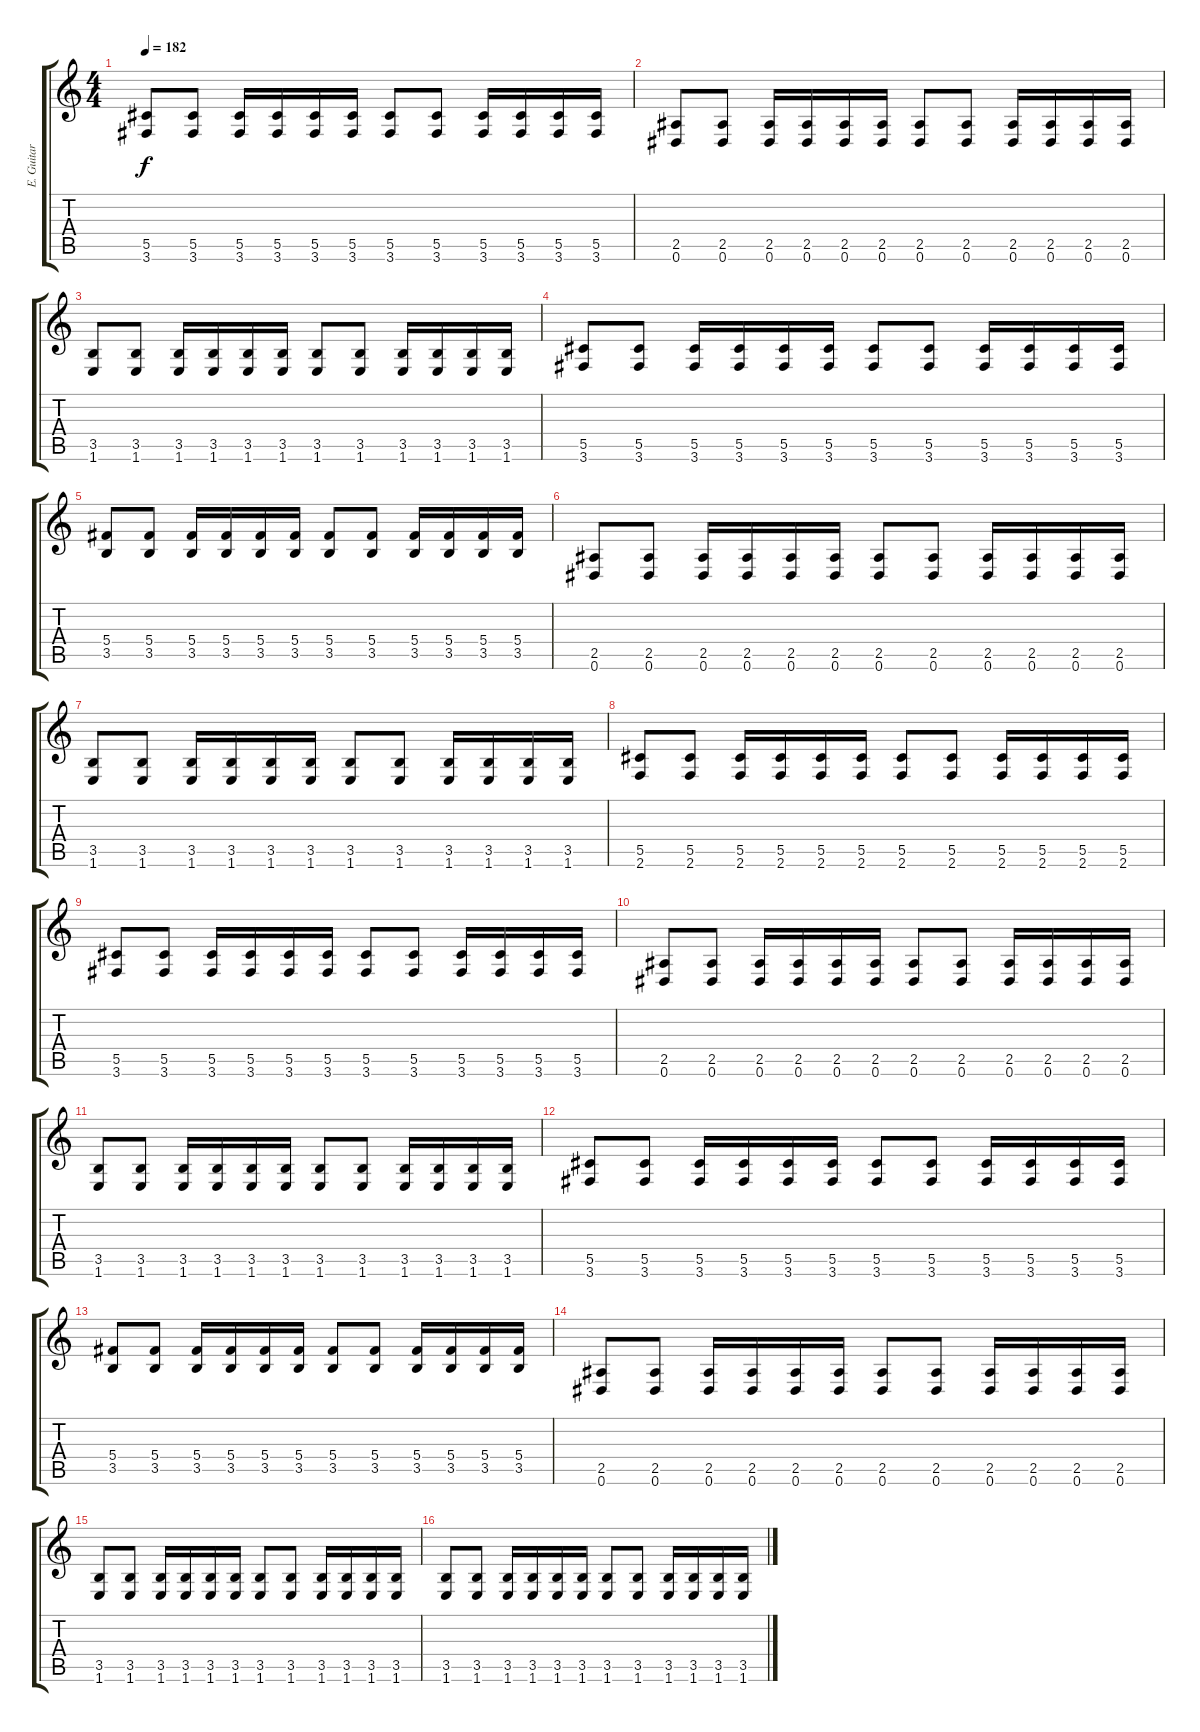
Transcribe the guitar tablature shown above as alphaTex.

\track ("E. Guitar II" "E. Guitar ") {instrument overdrivenguitar}
\staff {score tabs}
\tuning (Eb4 Bb3 Gb3 Db3 Ab2 Eb2) {hide}
\ts (4 4)
\tempo 182
\clef g2
\ks c
(5.5 3.6).8{dy f} (5.5 3.6).8 (5.5 3.6).16 (5.5 3.6).16 (5.5 3.6).16 (5.5 3.6).16 (5.5 3.6).8 (5.5 3.6).8 (5.5 3.6).16 (5.5 3.6).16 (5.5 3.6).16 (5.5 3.6).16 |
(2.5 0.6).8 (2.5 0.6).8 (2.5 0.6).16 (2.5 0.6).16 (2.5 0.6).16 (2.5 0.6).16 (2.5 0.6).8 (2.5 0.6).8 (2.5 0.6).16 (2.5 0.6).16 (2.5 0.6).16 (2.5 0.6).16 |
(3.5 1.6).8 (3.5 1.6).8 (3.5 1.6).16 (3.5 1.6).16 (3.5 1.6).16 (3.5 1.6).16 (3.5 1.6).8 (3.5 1.6).8 (3.5 1.6).16 (3.5 1.6).16 (3.5 1.6).16 (3.5 1.6).16 |
(5.5 3.6).8 (5.5 3.6).8 (5.5 3.6).16 (5.5 3.6).16 (5.5 3.6).16 (5.5 3.6).16 (5.5 3.6).8 (5.5 3.6).8 (5.5 3.6).16 (5.5 3.6).16 (5.5 3.6).16 (5.5 3.6).16 |
(5.4 3.5).8 (5.4 3.5).8 (5.4 3.5).16 (5.4 3.5).16 (5.4 3.5).16 (5.4 3.5).16 (5.4 3.5).8 (5.4 3.5).8 (5.4 3.5).16 (5.4 3.5).16 (5.4 3.5).16 (5.4 3.5).16 |
(2.5 0.6).8 (2.5 0.6).8 (2.5 0.6).16 (2.5 0.6).16 (2.5 0.6).16 (2.5 0.6).16 (2.5 0.6).8 (2.5 0.6).8 (2.5 0.6).16 (2.5 0.6).16 (2.5 0.6).16 (2.5 0.6).16 |
(3.5 1.6).8 (3.5 1.6).8 (3.5 1.6).16 (3.5 1.6).16 (3.5 1.6).16 (3.5 1.6).16 (3.5 1.6).8 (3.5 1.6).8 (3.5 1.6).16 (3.5 1.6).16 (3.5 1.6).16 (3.5 1.6).16 |
(5.5 2.6).8 (5.5 2.6).8 (5.5 2.6).16 (5.5 2.6).16 (5.5 2.6).16 (5.5 2.6).16 (5.5 2.6).8 (5.5 2.6).8 (5.5 2.6).16 (5.5 2.6).16 (5.5 2.6).16 (5.5 2.6).16 |
(5.5 3.6).8 (5.5 3.6).8 (5.5 3.6).16 (5.5 3.6).16 (5.5 3.6).16 (5.5 3.6).16 (5.5 3.6).8 (5.5 3.6).8 (5.5 3.6).16 (5.5 3.6).16 (5.5 3.6).16 (5.5 3.6).16 |
(2.5 0.6).8 (2.5 0.6).8 (2.5 0.6).16 (2.5 0.6).16 (2.5 0.6).16 (2.5 0.6).16 (2.5 0.6).8 (2.5 0.6).8 (2.5 0.6).16 (2.5 0.6).16 (2.5 0.6).16 (2.5 0.6).16 |
(3.5 1.6).8 (3.5 1.6).8 (3.5 1.6).16 (3.5 1.6).16 (3.5 1.6).16 (3.5 1.6).16 (3.5 1.6).8 (3.5 1.6).8 (3.5 1.6).16 (3.5 1.6).16 (3.5 1.6).16 (3.5 1.6).16 |
(5.5 3.6).8 (5.5 3.6).8 (5.5 3.6).16 (5.5 3.6).16 (5.5 3.6).16 (5.5 3.6).16 (5.5 3.6).8 (5.5 3.6).8 (5.5 3.6).16 (5.5 3.6).16 (5.5 3.6).16 (5.5 3.6).16 |
(5.4 3.5).8 (5.4 3.5).8 (5.4 3.5).16 (5.4 3.5).16 (5.4 3.5).16 (5.4 3.5).16 (5.4 3.5).8 (5.4 3.5).8 (5.4 3.5).16 (5.4 3.5).16 (5.4 3.5).16 (5.4 3.5).16 |
(2.5 0.6).8 (2.5 0.6).8 (2.5 0.6).16 (2.5 0.6).16 (2.5 0.6).16 (2.5 0.6).16 (2.5 0.6).8 (2.5 0.6).8 (2.5 0.6).16 (2.5 0.6).16 (2.5 0.6).16 (2.5 0.6).16 |
(3.5 1.6).8 (3.5 1.6).8 (3.5 1.6).16 (3.5 1.6).16 (3.5 1.6).16 (3.5 1.6).16 (3.5 1.6).8 (3.5 1.6).8 (3.5 1.6).16 (3.5 1.6).16 (3.5 1.6).16 (3.5 1.6).16 |
(3.5 1.6).8 (3.5 1.6).8 (3.5 1.6).16 (3.5 1.6).16 (3.5 1.6).16 (3.5 1.6).16 (3.5 1.6).8 (3.5 1.6).8 (3.5 1.6).16 (3.5 1.6).16 (3.5 1.6).16 (3.5 1.6).16
